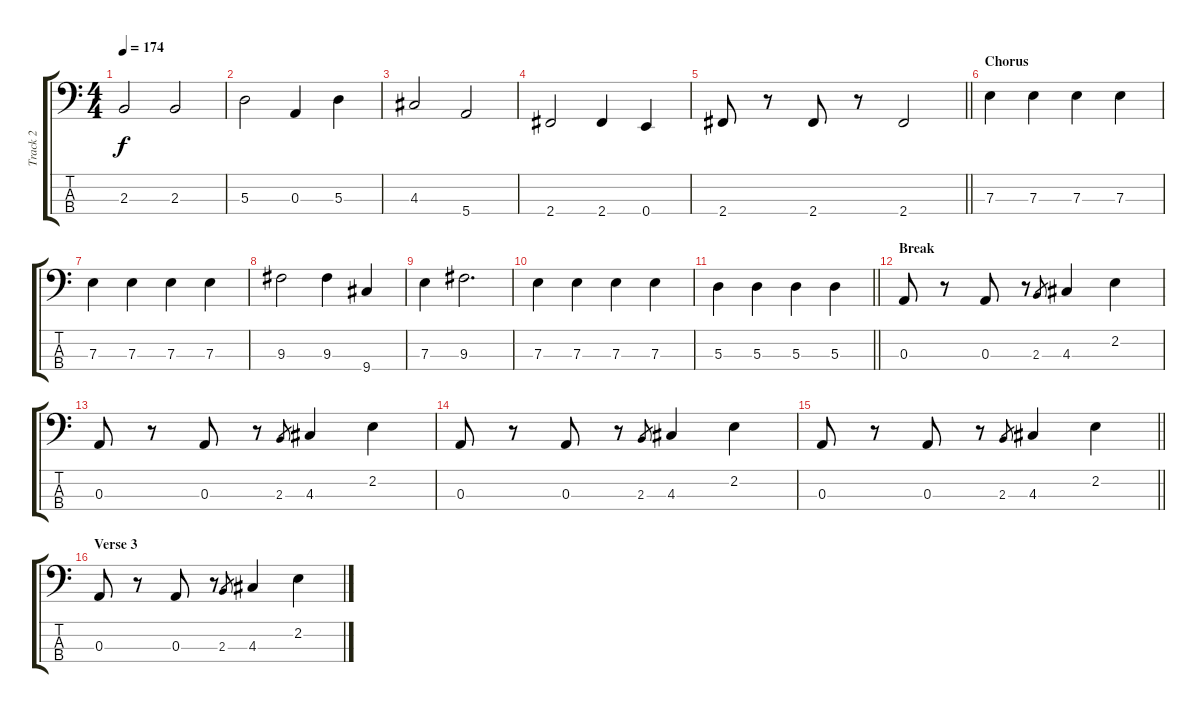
\track ("Track 2" "Track 2") {instrument electricbassfinger}
\staff {score tabs}
\tuning (G2 D2 A1 E1) {hide}
\ts (4 4)
\tempo 174
\clef f4
\ks c
2.3.2{dy f} 2.3.2 |
5.3.2 0.3.4 5.3.4 |
4.3.2 5.4.2 |
2.4.2 2.4.4 0.4.4 |
\barLineRight lightlight
2.4.8 r.8 2.4.8 r.8 2.4.2 |
\section ("" "Chorus")
7.3.4 7.3.4 7.3.4 7.3.4 |
7.3.4 7.3.4 7.3.4 7.3.4 |
9.3.2 9.3.4 9.4.4 |
7.3.4 9.3.2{d} |
7.3.4 7.3.4 7.3.4 7.3.4 |
\barLineRight lightlight
5.3.4 5.3.4 5.3.4 5.3.4 |
\section ("" "Break")
0.3.8 r.8 0.3.8 r.8 2.3.8{gr} 4.3.4 2.2.4 |
0.3.8 r.8 0.3.8 r.8 2.3.8{gr} 4.3.4 2.2.4 |
0.3.8 r.8 0.3.8 r.8 2.3.8{gr} 4.3.4 2.2.4 |
\barLineRight lightlight
0.3.8 r.8 0.3.8 r.8 2.3.8{gr} 4.3.4 2.2.4 |
\section ("" "Verse 3")
0.3.8 r.8 0.3.8 r.8 2.3.8{gr} 4.3.4 2.2.4
